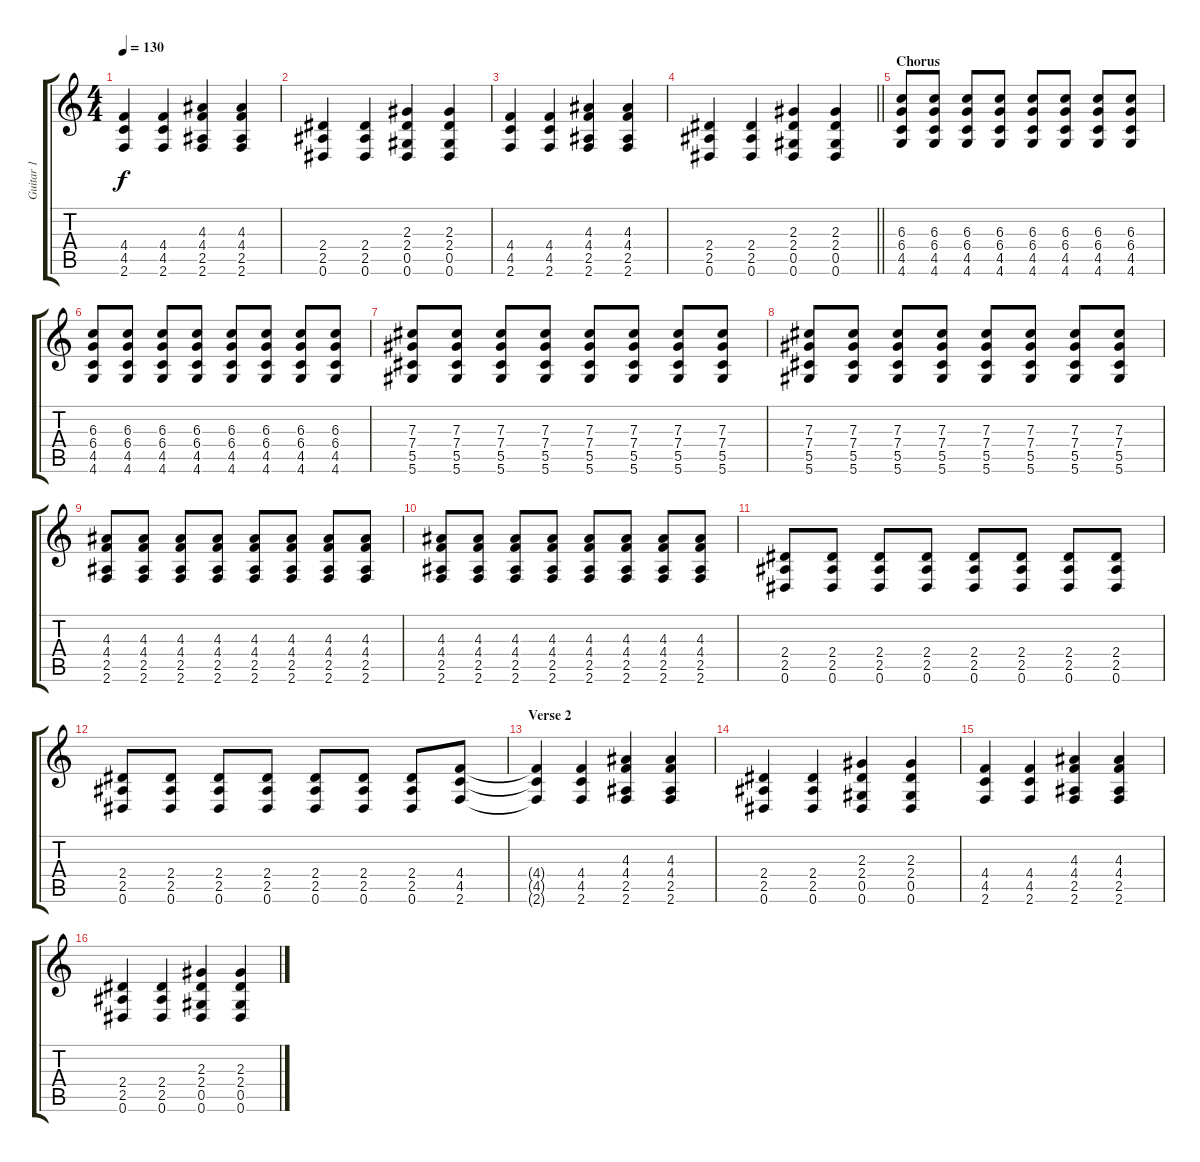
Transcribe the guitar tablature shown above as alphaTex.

\track ("Guitar 1" "Guitar 1") {instrument distortionguitar}
\staff {score tabs}
\tuning (Eb4 Bb3 Gb3 Db3 Ab2 Eb2) {hide}
\ts (4 4)
\tempo 130
\clef g2
\ks c
(4.4{t} 4.5{t} 2.6{t}).4{dy f} (4.4 4.5 2.6).4 (4.3 4.4 2.5 2.6).4 (4.3 4.4 2.5 2.6).4 |
(2.4 2.5 0.6).4 (2.4 2.5 0.6).4 (2.3 2.4 0.5 0.6).4 (2.3 2.4 0.5 0.6).4 |
(4.4 4.5 2.6).4 (4.4 4.5 2.6).4 (4.3 4.4 2.5 2.6).4 (4.3 4.4 2.5 2.6).4 |
\barLineRight lightlight
(2.4 2.5 0.6).4 (2.4 2.5 0.6).4 (2.3 2.4 0.5 0.6).4 (2.3 2.4 0.5 0.6).4 |
\section ("" "Chorus")
(6.3 6.4 4.5 4.6).8 (6.3 6.4 4.5 4.6).8 (6.3 6.4 4.5 4.6).8 (6.3 6.4 4.5 4.6).8 (6.3 6.4 4.5 4.6).8 (6.3 6.4 4.5 4.6).8 (6.3 6.4 4.5 4.6).8 (6.3 6.4 4.5 4.6).8 |
(6.3 6.4 4.5 4.6).8 (6.3 6.4 4.5 4.6).8 (6.3 6.4 4.5 4.6).8 (6.3 6.4 4.5 4.6).8 (6.3 6.4 4.5 4.6).8 (6.3 6.4 4.5 4.6).8 (6.3 6.4 4.5 4.6).8 (6.3 6.4 4.5 4.6).8 |
(7.3 7.4 5.5 5.6).8 (7.3 7.4 5.5 5.6).8 (7.3 7.4 5.5 5.6).8 (7.3 7.4 5.5 5.6).8 (7.3 7.4 5.5 5.6).8 (7.3 7.4 5.5 5.6).8 (7.3 7.4 5.5 5.6).8 (7.3 7.4 5.5 5.6).8 |
(7.3 7.4 5.5 5.6).8 (7.3 7.4 5.5 5.6).8 (7.3 7.4 5.5 5.6).8 (7.3 7.4 5.5 5.6).8 (7.3 7.4 5.5 5.6).8 (7.3 7.4 5.5 5.6).8 (7.3 7.4 5.5 5.6).8 (7.3 7.4 5.5 5.6).8 |
(4.3 4.4 2.5 2.6).8 (4.3 4.4 2.5 2.6).8 (4.3 4.4 2.5 2.6).8 (4.3 4.4 2.5 2.6).8 (4.3 4.4 2.5 2.6).8 (4.3 4.4 2.5 2.6).8 (4.3 4.4 2.5 2.6).8 (4.3 4.4 2.5 2.6).8 |
(4.3 4.4 2.5 2.6).8 (4.3 4.4 2.5 2.6).8 (4.3 4.4 2.5 2.6).8 (4.3 4.4 2.5 2.6).8 (4.3 4.4 2.5 2.6).8 (4.3 4.4 2.5 2.6).8 (4.3 4.4 2.5 2.6).8 (4.3 4.4 2.5 2.6).8 |
(2.4 2.5 0.6).8 (2.4 2.5 0.6).8 (2.4 2.5 0.6).8 (2.4 2.5 0.6).8 (2.4 2.5 0.6).8 (2.4 2.5 0.6).8 (2.4 2.5 0.6).8 (2.4 2.5 0.6).8 |
(2.4 2.5 0.6).8 (2.4 2.5 0.6).8 (2.4 2.5 0.6).8 (2.4 2.5 0.6).8 (2.4 2.5 0.6).8 (2.4 2.5 0.6).8 (2.4 2.5 0.6).8 (4.4 4.5 2.6).8 |
\section ("" "Verse 2")
(4.4{t} 4.5{t} 2.6{t}).4 (4.4 4.5 2.6).4 (4.3 4.4 2.5 2.6).4 (4.3 4.4 2.5 2.6).4 |
(2.4 2.5 0.6).4 (2.4 2.5 0.6).4 (2.3 2.4 0.5 0.6).4 (2.3 2.4 0.5 0.6).4 |
(4.4 4.5 2.6).4 (4.4 4.5 2.6).4 (4.3 4.4 2.5 2.6).4 (4.3 4.4 2.5 2.6).4 |
(2.4 2.5 0.6).4 (2.4 2.5 0.6).4 (2.3 2.4 0.5 0.6).4 (2.3 2.4 0.5 0.6).4
